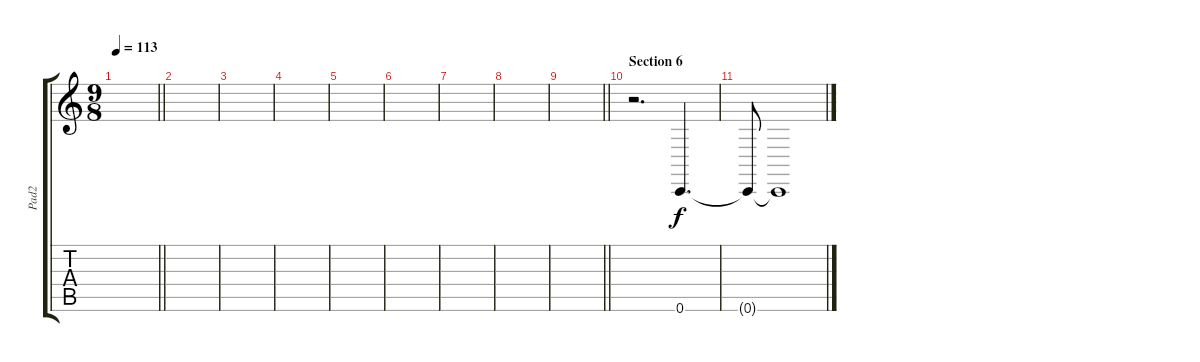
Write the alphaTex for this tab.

\track ("Pad2" "Pad2") {instrument synthstrings1}
\staff {score tabs}
\tuning (C4 G3 Eb3 Bb2 F2 C2) {hide}
\ts (9 8)
\tempo 113
\clef g2
\barLineRight lightlight
\ks c
|
|
|
|
|
|
|
|
\barLineRight lightlight
|
\section ("" "Section 6")
r.2{d} 0.6.4{d} |
0.6{t}.8 0.6{t}.1
